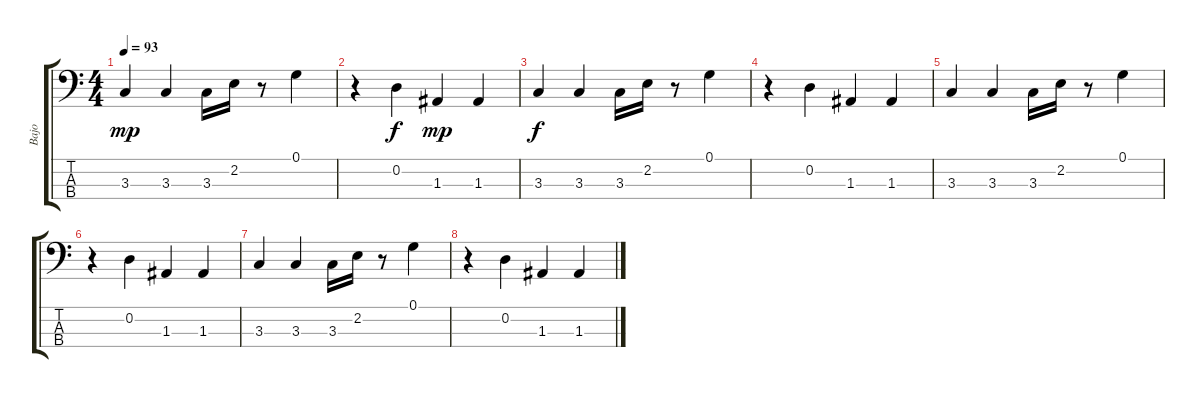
\track ("Bajo" "Bajo") {instrument electricbassfinger}
\staff {score tabs}
\tuning (G2 D2 A1 E1) {hide}
\ts (4 4)
\tempo 93
\clef f4
\ks c
3.3.4{dy mp} 3.3.4 3.3.16 2.2.16 r.8 0.1.4 |
r.4 0.2.4{dy f} 1.3.4{dy mp} 1.3.4 |
3.3.4{dy f} 3.3.4 3.3.16 2.2.16 r.8 0.1.4 |
r.4 0.2.4 1.3.4 1.3.4 |
3.3.4 3.3.4 3.3.16 2.2.16 r.8 0.1.4 |
r.4 0.2.4 1.3.4 1.3.4 |
3.3.4 3.3.4 3.3.16 2.2.16 r.8 0.1.4 |
r.4 0.2.4 1.3.4 1.3.4
